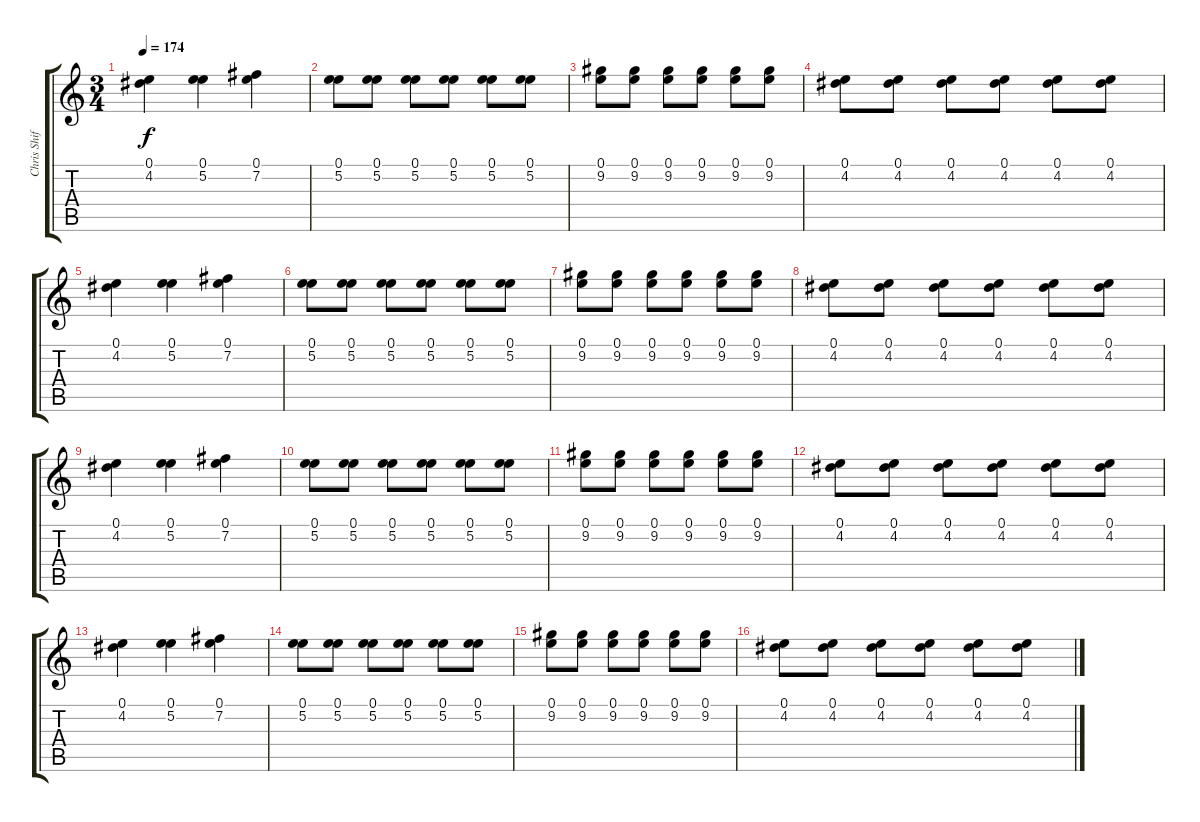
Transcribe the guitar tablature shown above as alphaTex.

\track ("Chris Shifflet - Lead Guitar" "Chris Shif") {instrument overdrivenguitar}
\staff {score tabs}
\tuning (E4 B3 G3 D3 A2 E2) {hide}
\ts (3 4)
\tempo 174
\clef g2
\ks c
(0.1 4.2).4{dy f} (0.1 5.2).4 (0.1 7.2).4 |
(0.1 5.2).8 (0.1 5.2).8 (0.1 5.2).8 (0.1 5.2).8 (0.1 5.2).8 (0.1 5.2).8 |
(0.1 9.2).8 (0.1 9.2).8 (0.1 9.2).8 (0.1 9.2).8 (0.1 9.2).8 (0.1 9.2).8 |
(0.1 4.2).8 (0.1 4.2).8 (0.1 4.2).8 (0.1 4.2).8 (0.1 4.2).8 (0.1 4.2).8 |
(0.1 4.2).4 (0.1 5.2).4 (0.1 7.2).4 |
(0.1 5.2).8 (0.1 5.2).8 (0.1 5.2).8 (0.1 5.2).8 (0.1 5.2).8 (0.1 5.2).8 |
(0.1 9.2).8 (0.1 9.2).8 (0.1 9.2).8 (0.1 9.2).8 (0.1 9.2).8 (0.1 9.2).8 |
(0.1 4.2).8 (0.1 4.2).8 (0.1 4.2).8 (0.1 4.2).8 (0.1 4.2).8 (0.1 4.2).8 |
(0.1 4.2).4 (0.1 5.2).4 (0.1 7.2).4 |
(0.1 5.2).8 (0.1 5.2).8 (0.1 5.2).8 (0.1 5.2).8 (0.1 5.2).8 (0.1 5.2).8 |
(0.1 9.2).8 (0.1 9.2).8 (0.1 9.2).8 (0.1 9.2).8 (0.1 9.2).8 (0.1 9.2).8 |
(0.1 4.2).8 (0.1 4.2).8 (0.1 4.2).8 (0.1 4.2).8 (0.1 4.2).8 (0.1 4.2).8 |
(0.1 4.2).4 (0.1 5.2).4 (0.1 7.2).4 |
(0.1 5.2).8 (0.1 5.2).8 (0.1 5.2).8 (0.1 5.2).8 (0.1 5.2).8 (0.1 5.2).8 |
(0.1 9.2).8 (0.1 9.2).8 (0.1 9.2).8 (0.1 9.2).8 (0.1 9.2).8 (0.1 9.2).8 |
(0.1 4.2).8 (0.1 4.2).8 (0.1 4.2).8 (0.1 4.2).8 (0.1 4.2).8 (0.1 4.2).8
